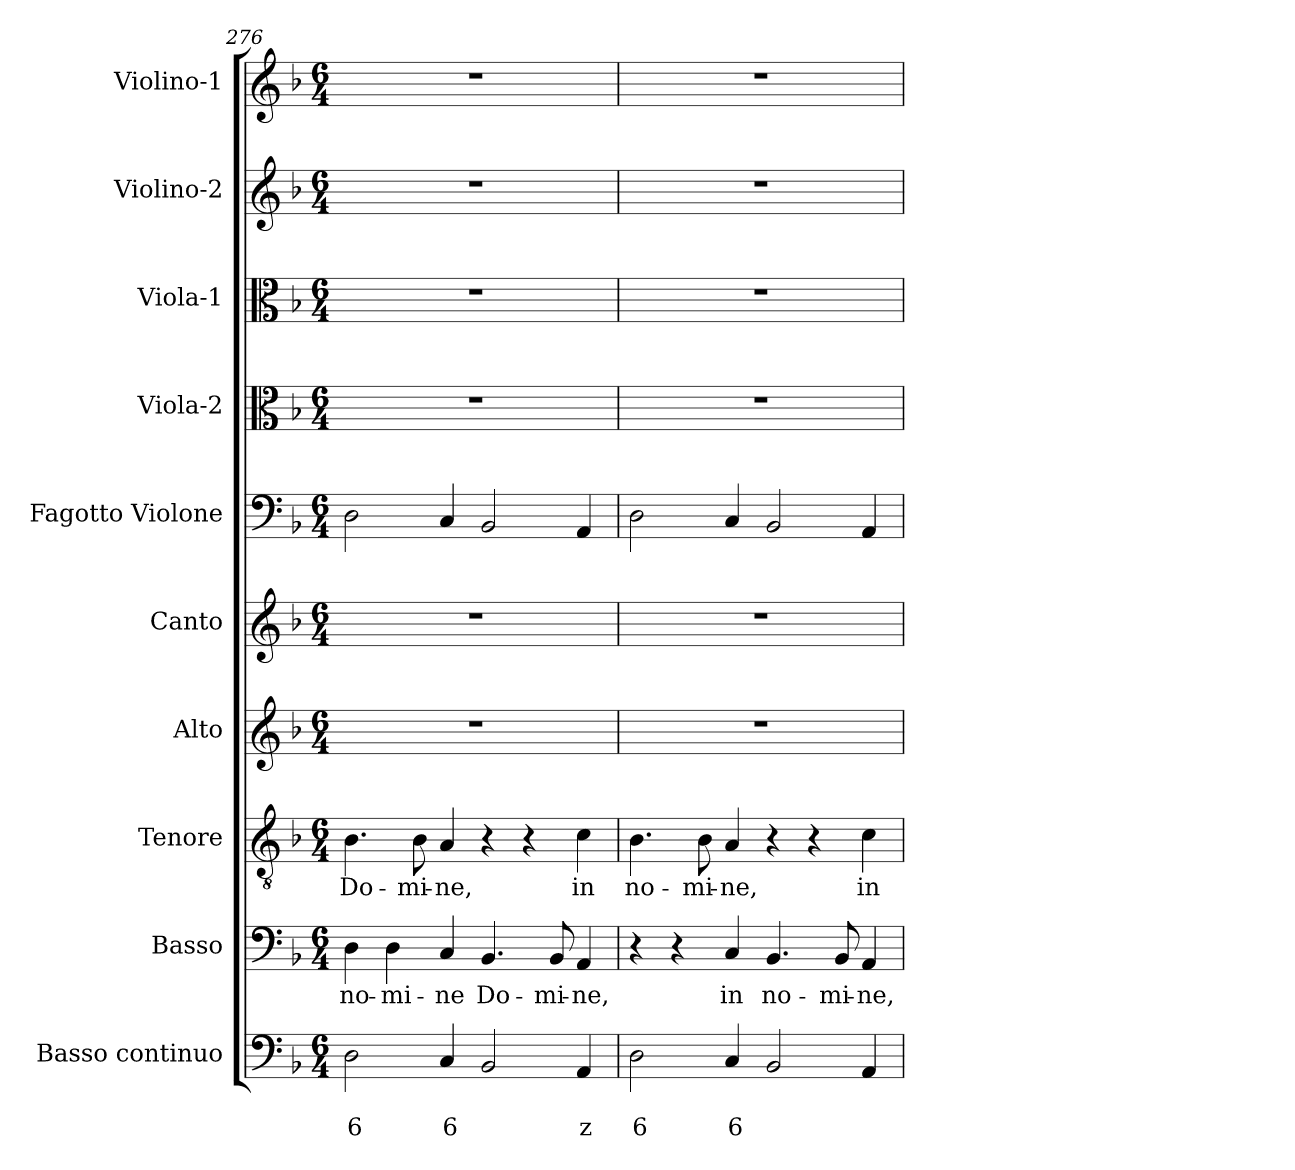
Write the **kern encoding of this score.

**kern	**text	**text	**kern	**text	**kern	**text	**kern	**kern	**kern	**kern	**kern	**kern	**kern
*part10	*part10	*part10	*part9	*part9	*part8	*part8	*part7	*part6	*part5	*part4	*part3	*part2	*part1
*staff10	*staff10	*staff10	*staff9	*staff9	*staff8	*staff8	*staff7	*staff6	*staff5	*staff4	*staff3	*staff2	*staff1
*I"Basso continuo	*	*	*I"Basso	*	*I"Tenore	*	*I"Alto	*I"Canto	*I"Fagotto Violone	*I"Viola-2	*I"Viola-1	*I"Violino-2	*I"Violino-1
*clefF4	*	*	*clefF4	*	*clefGv2	*	*clefG2	*clefG2	*clefF4	*clefC3	*clefC3	*clefG2	*clefG2
*k[b-]	*	*	*k[b-]	*	*k[b-]	*	*k[b-]	*k[b-]	*k[b-]	*k[b-]	*k[b-]	*k[b-]	*k[b-]
*F:	*	*	*F:	*	*F:	*	*F:	*F:	*F:	*F:	*F:	*F:	*F:
*M6/4	*	*	*M6/4	*	*M6/4	*	*M6/4	*M6/4	*M6/4	*M6/4	*M6/4	*M6/4	*M6/4
=276	=276	=276	=276	=276	=276	=276	=276	=276	=276	=276	=276	=276	=276
!	!	!LO:LY:b	!	!	!	!	!	!	!	!	!	!	!
!	!	!	!	!LO:LY:b	!	!	!	!	!	!	!	!	!
!	!	!	!	!	!	!LO:LY:b	!	!	!	!	!	!	!
2D\	.	6	4D\	no-	4.B-\	Do-	1.r	1.r	2D\	1.r	1.r	1.r	1.r
!	!	!	!	!LO:LY:b	!	!	!	!	!	!	!	!	!
.	.	.	4D\	-mi-	.	.	.	.	.	.	.	.	.
!	!	!	!	!	!	!LO:LY:b	!	!	!	!	!	!	!
.	.	.	.	.	8B-\	-mi-	.	.	.	.	.	.	.
!	!	!LO:LY:b	!	!	!	!	!	!	!	!	!	!	!
!	!	!	!	!LO:LY:b	!	!	!	!	!	!	!	!	!
!	!	!	!	!	!	!LO:LY:b	!	!	!	!	!	!	!
4C/	.	6	4C/	-ne	4A/	-ne,	.	.	4C/	.	.	.	.
!	!	!	!	!LO:LY:b	!	!	!	!	!	!	!	!	!
2BB-/	.	.	4.BB-/	Do-	4r	.	.	.	2BB-/	.	.	.	.
.	.	.	.	.	4r	.	.	.	.	.	.	.	.
!	!	!	!	!LO:LY:b	!	!	!	!	!	!	!	!	!
.	.	.	8BB-/	-mi-	.	.	.	.	.	.	.	.	.
!	!	!LO:LY:b	!	!	!	!	!	!	!	!	!	!	!
!	!	!	!	!LO:LY:b	!	!	!	!	!	!	!	!	!
!	!	!	!	!	!	!LO:LY:b	!	!	!	!	!	!	!
4AA/	.	z	4AA/	-ne,	4c\	in	.	.	4AA/	.	.	.	.
=277	=277	=277	=277	=277	=277	=277	=277	=277	=277	=277	=277	=277	=277
!	!	!LO:LY:b	!	!	!	!	!	!	!	!	!	!	!
!	!	!	!	!	!	!LO:LY:b	!	!	!	!	!	!	!
2D\	.	6	4r	.	4.B-\	no-	1.r	1.r	2D\	1.r	1.r	1.r	1.r
.	.	.	4r	.	.	.	.	.	.	.	.	.	.
!	!	!	!	!	!	!LO:LY:b	!	!	!	!	!	!	!
.	.	.	.	.	8B-\	-mi-	.	.	.	.	.	.	.
!	!	!LO:LY:b	!	!	!	!	!	!	!	!	!	!	!
!	!	!	!	!LO:LY:b	!	!	!	!	!	!	!	!	!
!	!	!	!	!	!	!LO:LY:b	!	!	!	!	!	!	!
4C/	.	6	4C/	in	4A/	-ne,	.	.	4C/	.	.	.	.
!	!	!	!	!LO:LY:b	!	!	!	!	!	!	!	!	!
2BB-/	.	.	4.BB-/	no-	4r	.	.	.	2BB-/	.	.	.	.
.	.	.	.	.	4r	.	.	.	.	.	.	.	.
!	!	!	!	!LO:LY:b	!	!	!	!	!	!	!	!	!
.	.	.	8BB-/	-mi-	.	.	.	.	.	.	.	.	.
!	!	!	!	!LO:LY:b	!	!	!	!	!	!	!	!	!
!	!	!	!	!	!	!LO:LY:b	!	!	!	!	!	!	!
4AA/	.	.	4AA/	-ne,	4c\	in	.	.	4AA/	.	.	.	.
=	=	=	=	=	=	=	=	=	=	=	=	=	=
*-	*-	*-	*-	*-	*-	*-	*-	*-	*-	*-	*-	*-	*-
